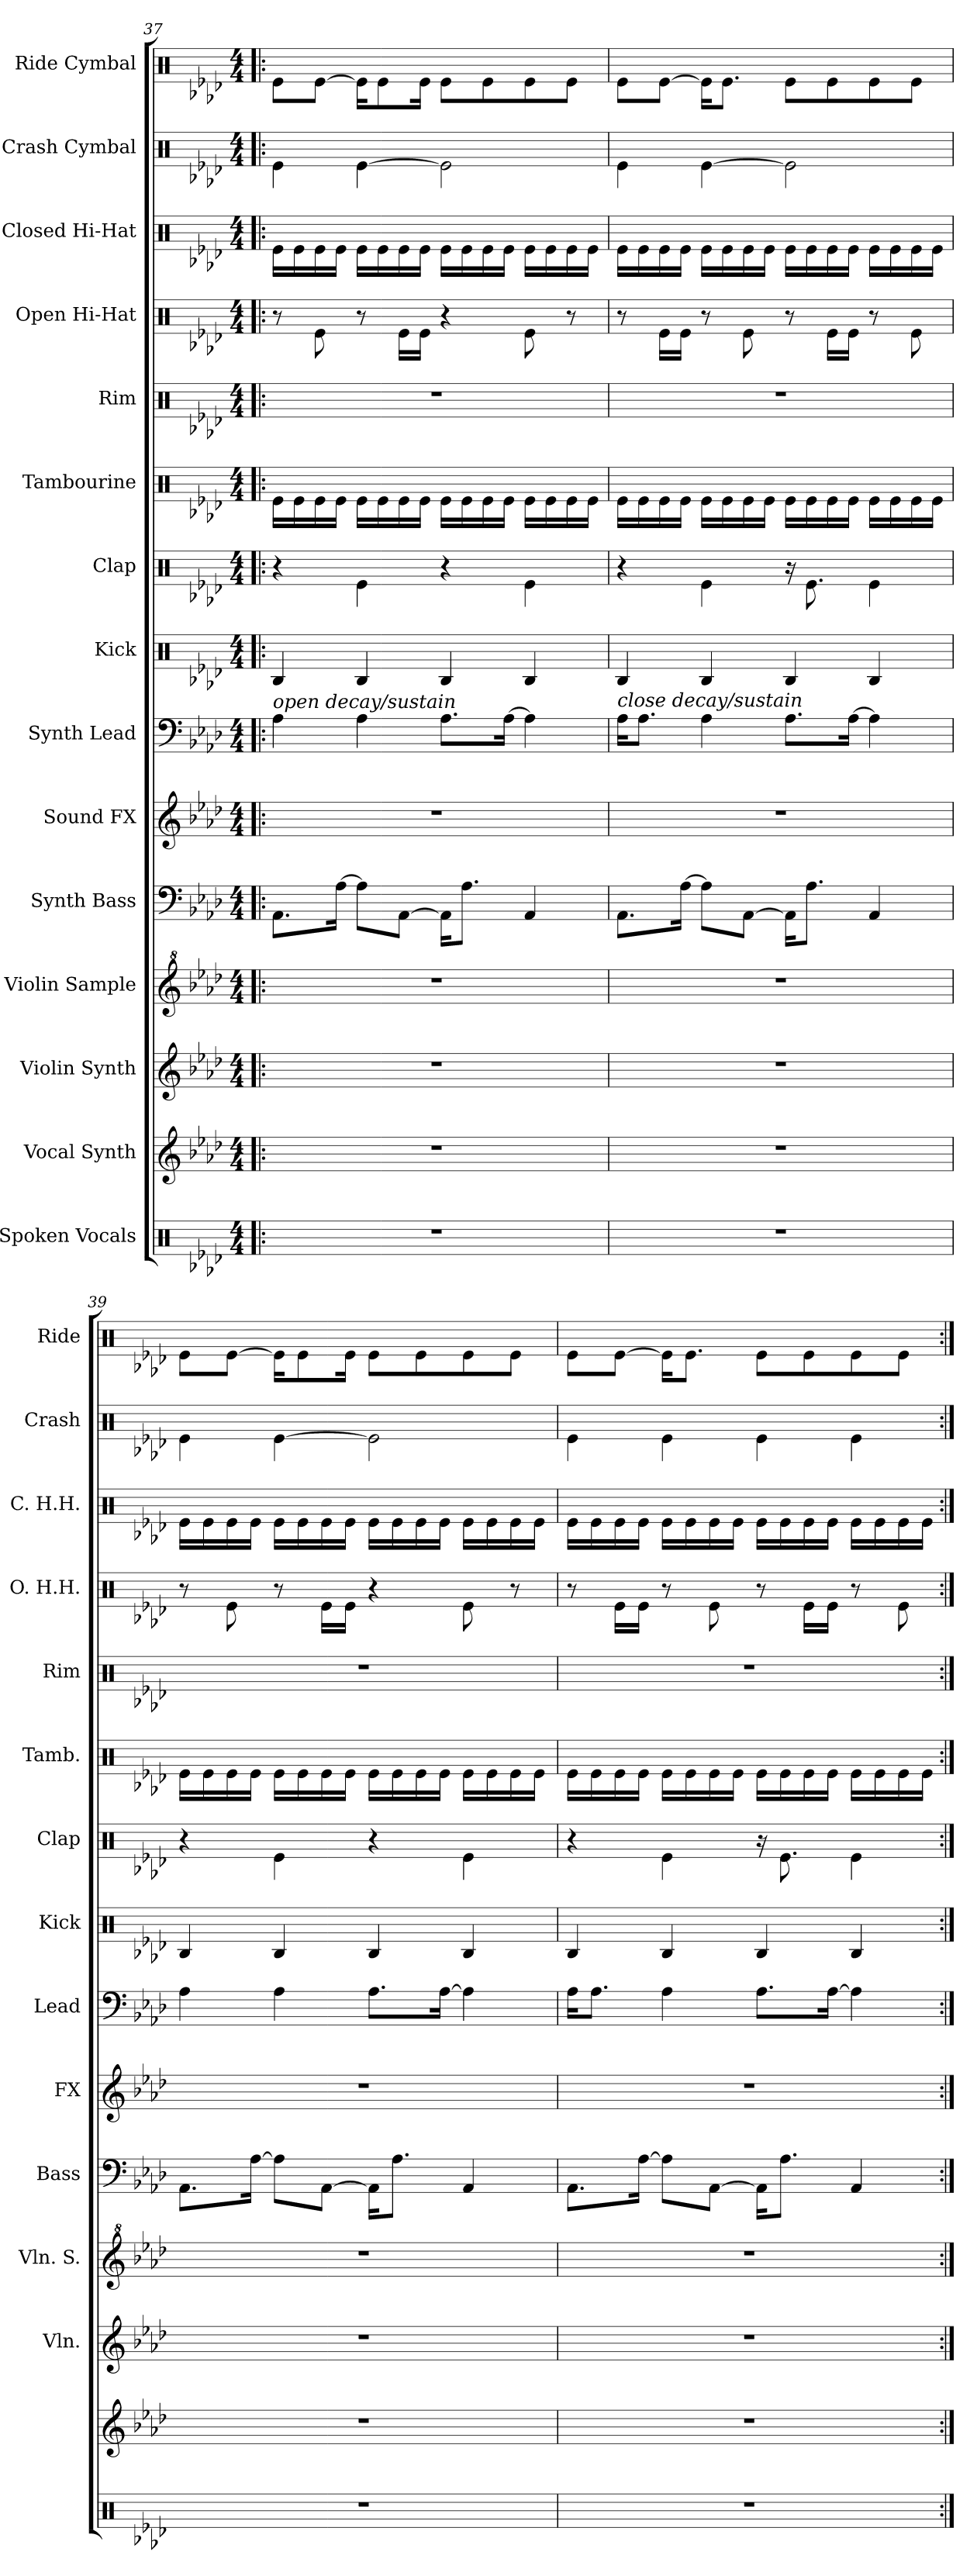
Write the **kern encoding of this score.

**kern	**kern	**kern	**kern	**kern	**kern	**kern	**kern	**kern	**kern	**kern	**kern	**kern	**kern	**kern
*part15	*part14	*part13	*part12	*part11	*part10	*part9	*part8	*part7	*part6	*part5	*part4	*part3	*part2	*part1
*staff15	*staff14	*staff13	*staff12	*staff11	*staff10	*staff9	*staff8	*staff7	*staff6	*staff5	*staff4	*staff3	*staff2	*staff1
*I"Spoken Vocals	*I"Vocal Synth	*I"Violin Synth	*I"Violin Sample	*I"Synth Bass	*I"Sound FX	*I"Synth Lead	*I"Kick	*I"Clap	*I"Tambourine	*I"Rim	*I"Open Hi-Hat	*I"Closed Hi-Hat	*I"Crash Cymbal	*I"Ride Cymbal
*	*	*I'Vln.	*I'Vln. S.	*I'Bass	*I'FX	*I'Lead	*I'Kick	*I'Clap	*I'Tamb.	*I'Rim	*I'O. H.H.	*I'C. H.H.	*I'Crash	*I'Ride
!!LO:PB:g=z
*clefX	*clefG2	*clefG2	*clefG^2	*clefF4	*clefG2	*clefF4	*clefX	*clefX	*clefX	*clefX	*clefX	*clefX	*clefX	*clefX
*k[b-e-a-d-]	*k[b-e-a-d-]	*k[b-e-a-d-]	*k[b-e-a-d-]	*k[b-e-a-d-]	*k[b-e-a-d-]	*k[b-e-a-d-]	*k[b-e-a-d-]	*k[b-e-a-d-]	*k[b-e-a-d-]	*k[b-e-a-d-]	*k[b-e-a-d-]	*k[b-e-a-d-]	*k[b-e-a-d-]	*k[b-e-a-d-]
*A-:	*A-:	*A-:	*A-:	*A-:	*A-:	*A-:	*A-:	*A-:	*A-:	*A-:	*A-:	*A-:	*A-:	*A-:
*M4/4	*M4/4	*M4/4	*M4/4	*M4/4	*M4/4	*M4/4	*M4/4	*M4/4	*M4/4	*M4/4	*M4/4	*M4/4	*M4/4	*M4/4
=37!|:	=37!|:	=37!|:	=37!|:	=37!|:	=37!|:	=37!|:	=37!|:	=37!|:	=37!|:	=37!|:	=37!|:	=37!|:	=37!|:	=37!|:
!	!	!	!	!	!	!LO:TX:a:i:t=open decay/sustain	!	!	!	!	!	!	!	!
1r	1r	1r	1r	8.AA-\L	1r	4A-\	4RB/	4r	16Re\LL	1r	8r	16Re\LL	4Re\	8Re\L
.	.	.	.	.	.	.	.	.	16Re\	.	.	16Re\	.	.
.	.	.	.	.	.	.	.	.	16Re\	.	8Re\	16Re\	.	[8Re\J
.	.	.	.	[16A-\Jk	.	.	.	.	16Re\JJ	.	.	16Re\JJ	.	.
.	.	.	.	8A-\L]	.	4A-\	4RB/	4Re\	16Re\LL	.	8r	16Re\LL	[4Re\	16Re\KL]
.	.	.	.	.	.	.	.	.	16Re\	.	.	16Re\	.	8Re\
.	.	.	.	[8AA-\J	.	.	.	.	16Re\	.	16Re\LL	16Re\	.	.
.	.	.	.	.	.	.	.	.	16Re\JJ	.	16Re\JJ	16Re\JJ	.	16Re\Jk
.	.	.	.	16AA-\KL]	.	8.A-\L	4RB/	4r	16Re\LL	.	4r	16Re\LL	2Re\]	8Re\L
.	.	.	.	8.A-\J	.	.	.	.	16Re\	.	.	16Re\	.	.
.	.	.	.	.	.	.	.	.	16Re\	.	.	16Re\	.	8Re\
.	.	.	.	.	.	[16A-\Jk	.	.	16Re\JJ	.	.	16Re\JJ	.	.
.	.	.	.	4AA-/	.	4A-\]	4RB/	4Re\	16Re\LL	.	8Re\	16Re\LL	.	8Re\
.	.	.	.	.	.	.	.	.	16Re\	.	.	16Re\	.	.
.	.	.	.	.	.	.	.	.	16Re\	.	8r	16Re\	.	8Re\J
.	.	.	.	.	.	.	.	.	16Re\JJ	.	.	16Re\JJ	.	.
=38	=38	=38	=38	=38	=38	=38	=38	=38	=38	=38	=38	=38	=38	=38
!	!	!	!	!	!	!LO:TX:a:i:t=close decay/sustain	!	!	!	!	!	!	!	!
1r	1r	1r	1r	8.AA-\L	1r	16A-\KL	4RB/	4r	16Re\LL	1r	8r	16Re\LL	4Re\	8Re\L
.	.	.	.	.	.	8.A-\J	.	.	16Re\	.	.	16Re\	.	.
.	.	.	.	.	.	.	.	.	16Re\	.	16Re\LL	16Re\	.	[8Re\J
.	.	.	.	[16A-\Jk	.	.	.	.	16Re\JJ	.	16Re\JJ	16Re\JJ	.	.
.	.	.	.	8A-\L]	.	4A-\	4RB/	4Re\	16Re\LL	.	8r	16Re\LL	[4Re\	16Re\KL]
.	.	.	.	.	.	.	.	.	16Re\	.	.	16Re\	.	8.Re\J
.	.	.	.	[8AA-\J	.	.	.	.	16Re\	.	8Re\	16Re\	.	.
.	.	.	.	.	.	.	.	.	16Re\JJ	.	.	16Re\JJ	.	.
.	.	.	.	16AA-\KL]	.	8.A-\L	4RB/	16r	16Re\LL	.	8r	16Re\LL	2Re\]	8Re\L
.	.	.	.	8.A-\J	.	.	.	8.Re\	16Re\	.	.	16Re\	.	.
.	.	.	.	.	.	.	.	.	16Re\	.	16Re\LL	16Re\	.	8Re\
.	.	.	.	.	.	[16A-\Jk	.	.	16Re\JJ	.	16Re\JJ	16Re\JJ	.	.
.	.	.	.	4AA-/	.	4A-\]	4RB/	4Re\	16Re\LL	.	8r	16Re\LL	.	8Re\
.	.	.	.	.	.	.	.	.	16Re\	.	.	16Re\	.	.
.	.	.	.	.	.	.	.	.	16Re\	.	8Re\	16Re\	.	8Re\J
.	.	.	.	.	.	.	.	.	16Re\JJ	.	.	16Re\JJ	.	.
=39	=39	=39	=39	=39	=39	=39	=39	=39	=39	=39	=39	=39	=39	=39
1r	1r	1r	1r	8.AA-\L	1r	4A-\	4RB/	4r	16Re\LL	1r	8r	16Re\LL	4Re\	8Re\L
.	.	.	.	.	.	.	.	.	16Re\	.	.	16Re\	.	.
.	.	.	.	.	.	.	.	.	16Re\	.	8Re\	16Re\	.	[8Re\J
.	.	.	.	[16A-\Jk	.	.	.	.	16Re\JJ	.	.	16Re\JJ	.	.
.	.	.	.	8A-\L]	.	4A-\	4RB/	4Re\	16Re\LL	.	8r	16Re\LL	[4Re\	16Re\KL]
.	.	.	.	.	.	.	.	.	16Re\	.	.	16Re\	.	8Re\
.	.	.	.	[8AA-\J	.	.	.	.	16Re\	.	16Re\LL	16Re\	.	.
.	.	.	.	.	.	.	.	.	16Re\JJ	.	16Re\JJ	16Re\JJ	.	16Re\Jk
.	.	.	.	16AA-\KL]	.	8.A-\L	4RB/	4r	16Re\LL	.	4r	16Re\LL	2Re\]	8Re\L
.	.	.	.	8.A-\J	.	.	.	.	16Re\	.	.	16Re\	.	.
.	.	.	.	.	.	.	.	.	16Re\	.	.	16Re\	.	8Re\
.	.	.	.	.	.	[16A-\Jk	.	.	16Re\JJ	.	.	16Re\JJ	.	.
.	.	.	.	4AA-/	.	4A-\]	4RB/	4Re\	16Re\LL	.	8Re\	16Re\LL	.	8Re\
.	.	.	.	.	.	.	.	.	16Re\	.	.	16Re\	.	.
.	.	.	.	.	.	.	.	.	16Re\	.	8r	16Re\	.	8Re\J
.	.	.	.	.	.	.	.	.	16Re\JJ	.	.	16Re\JJ	.	.
=40	=40	=40	=40	=40	=40	=40	=40	=40	=40	=40	=40	=40	=40	=40
1r	1r	1r	1r	8.AA-\L	1r	16A-\KL	4RB/	4r	16Re\LL	1r	8r	16Re\LL	4Re\	8Re\L
.	.	.	.	.	.	8.A-\J	.	.	16Re\	.	.	16Re\	.	.
.	.	.	.	.	.	.	.	.	16Re\	.	16Re\LL	16Re\	.	[8Re\J
.	.	.	.	[16A-\Jk	.	.	.	.	16Re\JJ	.	16Re\JJ	16Re\JJ	.	.
.	.	.	.	8A-\L]	.	4A-\	4RB/	4Re\	16Re\LL	.	8r	16Re\LL	4Re\	16Re\KL]
.	.	.	.	.	.	.	.	.	16Re\	.	.	16Re\	.	8.Re\J
.	.	.	.	[8AA-\J	.	.	.	.	16Re\	.	8Re\	16Re\	.	.
.	.	.	.	.	.	.	.	.	16Re\JJ	.	.	16Re\JJ	.	.
.	.	.	.	16AA-\KL]	.	8.A-\L	4RB/	16r	16Re\LL	.	8r	16Re\LL	4Re\	8Re\L
.	.	.	.	8.A-\J	.	.	.	8.Re\	16Re\	.	.	16Re\	.	.
.	.	.	.	.	.	.	.	.	16Re\	.	16Re\LL	16Re\	.	8Re\
.	.	.	.	.	.	[16A-\Jk	.	.	16Re\JJ	.	16Re\JJ	16Re\JJ	.	.
.	.	.	.	4AA-/	.	4A-\]	4RB/	4Re\	16Re\LL	.	8r	16Re\LL	4Re\	8Re\
.	.	.	.	.	.	.	.	.	16Re\	.	.	16Re\	.	.
.	.	.	.	.	.	.	.	.	16Re\	.	8Re\	16Re\	.	8Re\J
.	.	.	.	.	.	.	.	.	16Re\JJ	.	.	16Re\JJ	.	.
=:|!	=:|!	=:|!	=:|!	=:|!	=:|!	=:|!	=:|!	=:|!	=:|!	=:|!	=:|!	=:|!	=:|!	=:|!
*-	*-	*-	*-	*-	*-	*-	*-	*-	*-	*-	*-	*-	*-	*-
